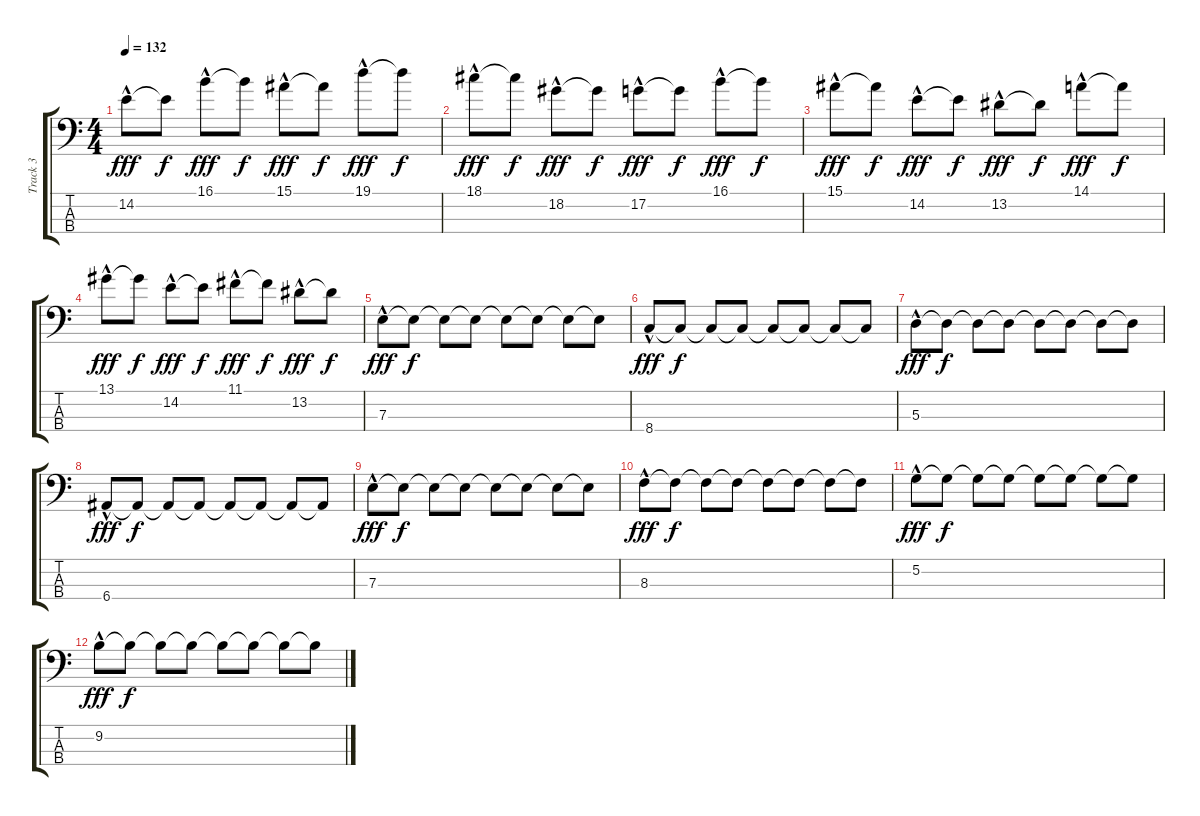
\track ("Track 3" "Track 3") {instrument electricbasspick}
\staff {score tabs}
\tuning (G2 D2 A1 E1) {hide}
\ts (4 4)
\tempo 132
\clef f4
\ks c
14.2{hac}.8{dy fff} 14.2{t}.8{dy f} 16.1{hac}.8{dy fff} 16.1{t}.8{dy f} 15.1{hac}.8{dy fff} 15.1{t}.8{dy f} 19.1{hac}.8{dy fff} 19.1{t}.8{dy f} |
18.1{hac}.8{dy fff} 18.1{t}.8{dy f} 18.2{hac}.8{dy fff} 18.2{t}.8{dy f} 17.2{hac}.8{dy fff} 17.2{t}.8{dy f} 16.1{hac}.8{dy fff} 16.1{t}.8{dy f} |
15.1{hac}.8{dy fff} 15.1{t}.8{dy f} 14.2{hac}.8{dy fff} 14.2{t}.8{dy f} 13.2{hac}.8{dy fff} 13.2{t}.8{dy f} 14.1{hac}.8{dy fff} 14.1{t}.8{dy f} |
13.1{hac}.8{dy fff} 13.1{t}.8{dy f} 14.2{hac}.8{dy fff} 14.2{t}.8{dy f} 11.1{hac}.8{dy fff} 11.1{t}.8{dy f} 13.2{hac}.8{dy fff} 13.2{t}.8{dy f} |
7.3{hac}.8{dy fff} 7.3{t}.8{dy f} 7.3{t}.8 7.3{t}.8 7.3{t}.8 7.3{t}.8 7.3{t}.8 7.3{t}.8 |
8.4{hac}.8{dy fff} 8.4{t}.8{dy f} 8.4{t}.8 8.4{t}.8 8.4{t}.8 8.4{t}.8 8.4{t}.8 8.4{t}.8 |
5.3{hac}.8{dy fff} 5.3{t}.8{dy f} 5.3{t}.8 5.3{t}.8 5.3{t}.8 5.3{t}.8 5.3{t}.8 5.3{t}.8 |
6.4{hac}.8{dy fff} 6.4{t}.8{dy f} 6.4{t}.8 6.4{t}.8 6.4{t}.8 6.4{t}.8 6.4{t}.8 6.4{t}.8 |
7.3{hac}.8{dy fff} 7.3{t}.8{dy f} 7.3{t}.8 7.3{t}.8 7.3{t}.8 7.3{t}.8 7.3{t}.8 7.3{t}.8 |
8.3{hac}.8{dy fff} 8.3{t}.8{dy f} 8.3{t}.8 8.3{t}.8 8.3{t}.8 8.3{t}.8 8.3{t}.8 8.3{t}.8 |
5.2{hac}.8{dy fff} 5.2{t}.8{dy f} 5.2{t}.8 5.2{t}.8 5.2{t}.8 5.2{t}.8 5.2{t}.8 5.2{t}.8 |
9.2{hac}.8{dy fff} 9.2{t}.8{dy f} 9.2{t}.8 9.2{t}.8 9.2{t}.8 9.2{t}.8 9.2{t}.8 9.2{t}.8
